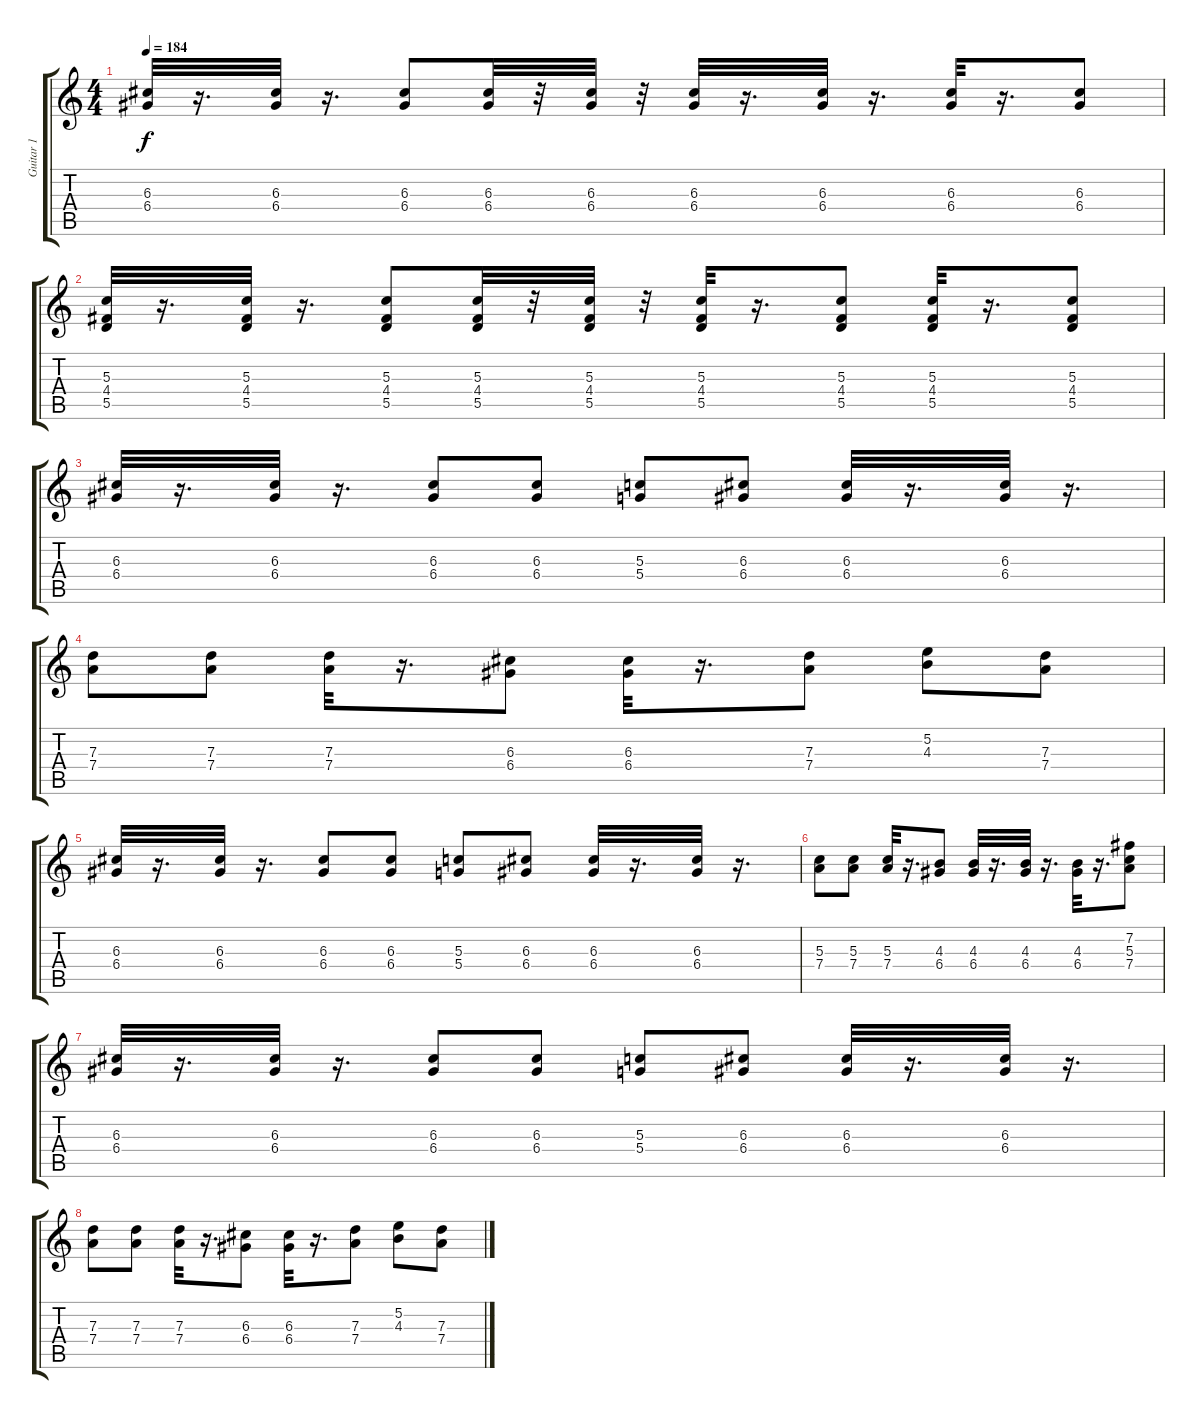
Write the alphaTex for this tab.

\track ("Guitar 1" "Guitar 1") {instrument distortionguitar}
\staff {score tabs}
\tuning (E4 B3 G3 D3 A2 E2) {hide}
\ts (4 4)
\tempo 184
\clef g2
\ks c
(6.3 6.4).32{dy f} r.16{d} (6.3 6.4).32 r.16{d} (6.3 6.4).8 (6.3 6.4).32 r.32 (6.3 6.4).32 r.32 (6.3 6.4).32 r.16{d} (6.3 6.4).32 r.16{d} (6.3 6.4).32 r.16{d} (6.3 6.4).8 |
(5.3 4.4 5.5).32 r.16{d} (5.3 4.4 5.5).32 r.16{d} (5.3 4.4 5.5).8 (5.3 4.4 5.5).32 r.32 (5.3 4.4 5.5).32 r.32 (5.3 4.4 5.5).32 r.16{d} (5.3 4.4 5.5).8 (5.3 4.4 5.5).32 r.16{d} (5.3 4.4 5.5).8 |
(6.3 6.4).32 r.16{d} (6.3 6.4).32 r.16{d} (6.3 6.4).8 (6.3 6.4).8 (5.3 5.4).8 (6.3 6.4).8 (6.3 6.4).32 r.16{d} (6.3 6.4).32 r.16{d} |
(7.3 7.4).8 (7.3 7.4).8 (7.3 7.4).32 r.16{d} (6.3 6.4).8 (6.3 6.4).32 r.16{d} (7.3 7.4).8 (5.2 4.3).8 (7.3 7.4).8 |
(6.3 6.4).32 r.16{d} (6.3 6.4).32 r.16{d} (6.3 6.4).8 (6.3 6.4).8 (5.3 5.4).8 (6.3 6.4).8 (6.3 6.4).32 r.16{d} (6.3 6.4).32 r.16{d} |
(5.3 7.4).8 (5.3 7.4).8 (5.3 7.4).32 r.16{d} (4.3 6.4).8 (4.3 6.4).32 r.16{d} (4.3 6.4).32 r.16{d} (4.3 6.4).32 r.16{d} (7.2 5.3 7.4).8 |
(6.3 6.4).32 r.16{d} (6.3 6.4).32 r.16{d} (6.3 6.4).8 (6.3 6.4).8 (5.3 5.4).8 (6.3 6.4).8 (6.3 6.4).32 r.16{d} (6.3 6.4).32 r.16{d} |
(7.3 7.4).8 (7.3 7.4).8 (7.3 7.4).32 r.16{d} (6.3 6.4).8 (6.3 6.4).32 r.16{d} (7.3 7.4).8 (5.2 4.3).8 (7.3 7.4).8
